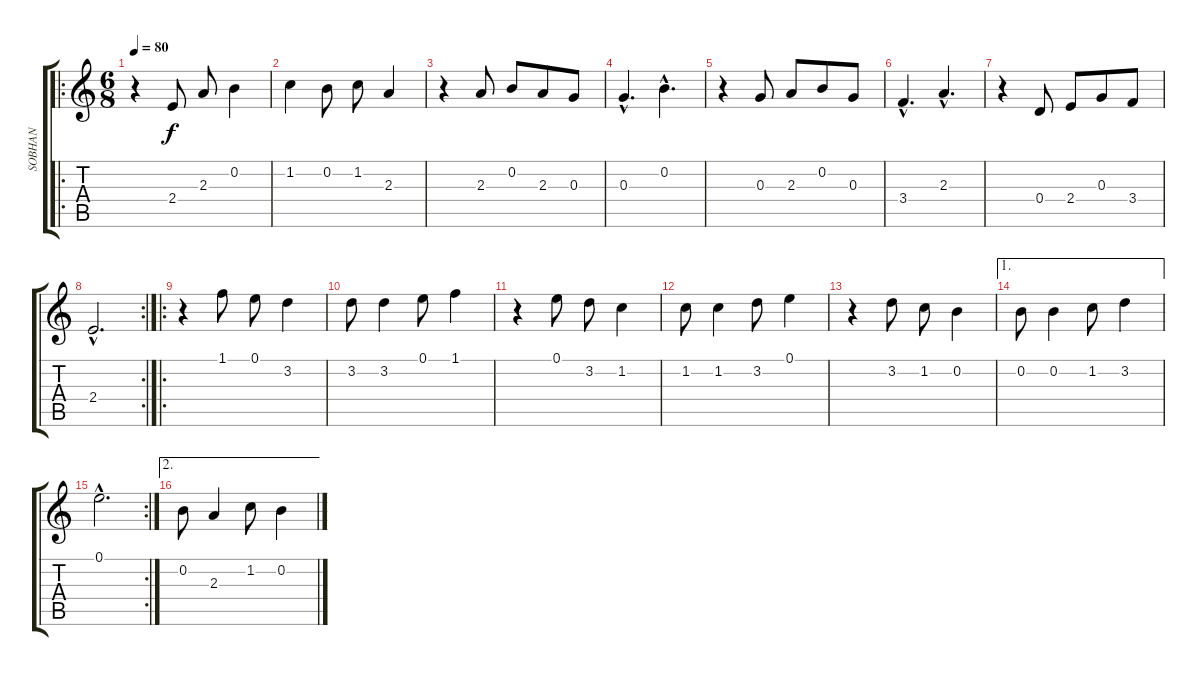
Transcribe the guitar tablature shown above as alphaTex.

\track ("SOBHAN" "SOBHAN") {instrument acousticguitarnylon}
\staff {score tabs}
\tuning (E4 B3 G3 D3 A2 E2) {hide}
\ro
\ts (6 8)
\tempo 80
\clef g2
\ks c
r.4{dy f} 2.4.8 2.3.8 0.2.4 |
1.2.4 0.2.8 1.2.8 2.3.4 |
r.4 2.3.8 0.2.8 2.3.8 0.3.8 |
0.3{hac}.4{d} 0.2{hac}.4{d} |
r.4 0.3.8 2.3.8 0.2.8 0.3.8 |
3.4{hac}.4{d} 2.3{hac}.4{d} |
r.4 0.4.8 2.4.8 0.3.8 3.4.8 |
\rc 2
2.4{hac}.2{d} |
\ro
r.4 1.1.8 0.1.8 3.2.4 |
3.2.8 3.2.4 0.1.8 1.1.4 |
r.4 0.1.8 3.2.8 1.2.4 |
1.2.8 1.2.4 3.2.8 0.1.4 |
r.4 3.2.8 1.2.8 0.2.4 |
\ae 1
0.2.8 0.2.4 1.2.8 3.2.4 |
\rc 2
0.1{hac}.2{d} |
\ae 2
0.2.8 2.3.4 1.2.8 0.2.4
